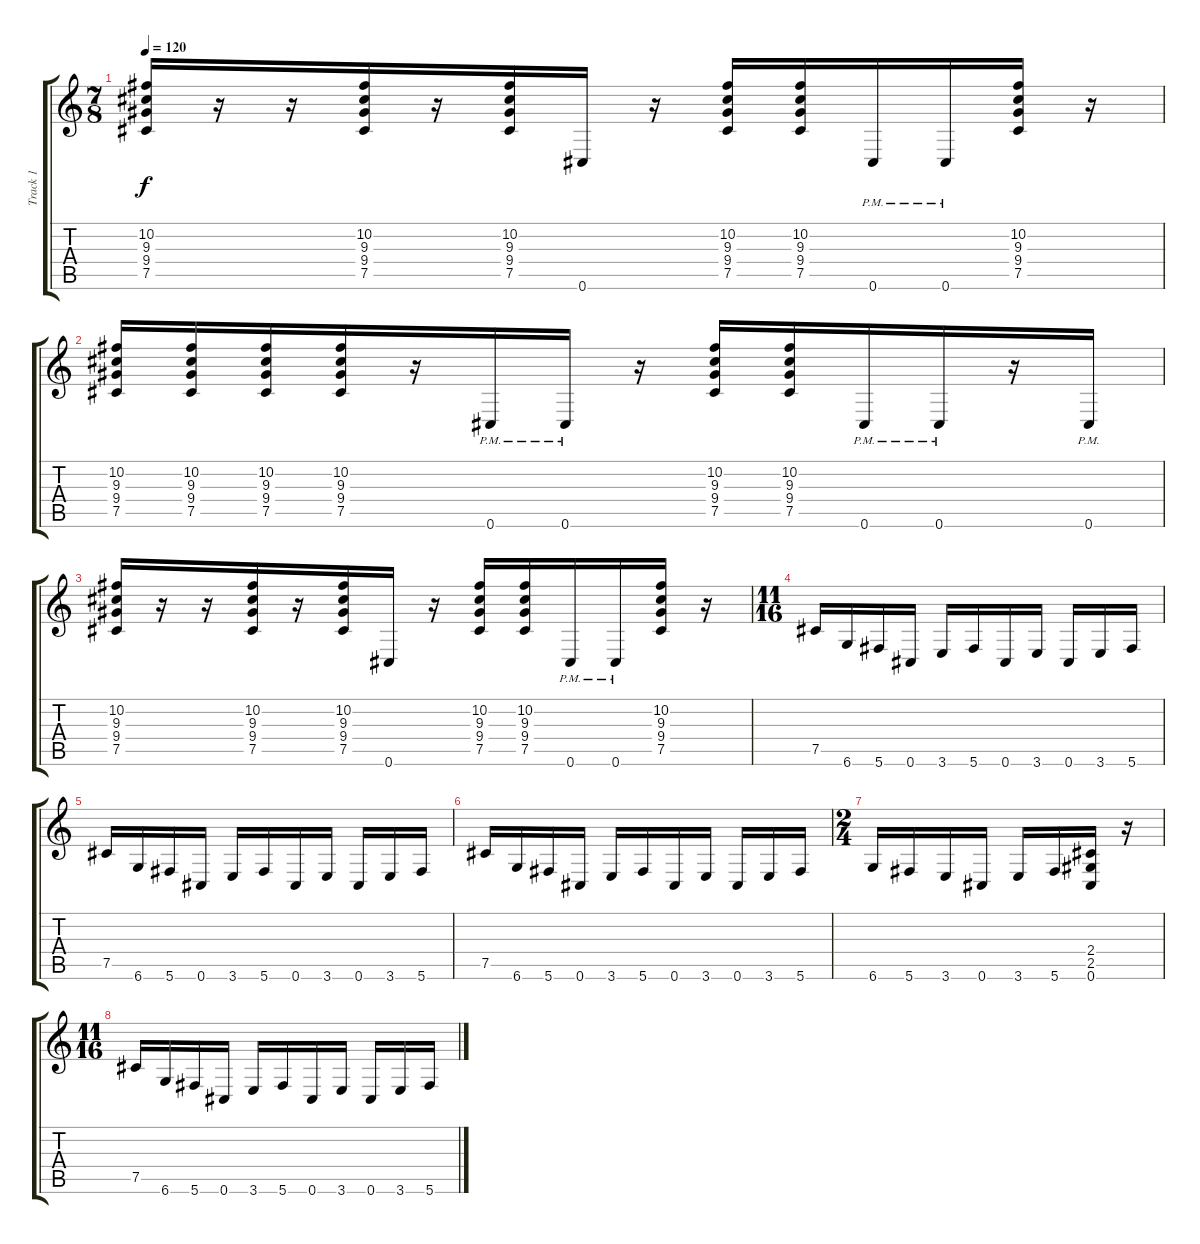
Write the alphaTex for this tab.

\track ("Track 1" "Track 1") {instrument distortionguitar}
\staff {score tabs}
\tuning (Db4 Ab3 E3 B2 Gb2 Db2) {hide}
\ts (7 8)
\tempo 120
\clef g2
\ks c
(10.2 9.3 9.4 7.5).16{dy f} r.16 r.16 (10.2 9.3 9.4 7.5).16 r.16 (10.2 9.3 9.4 7.5).16 0.6.16 r.16 (10.2 9.3 9.4 7.5).16 (10.2 9.3 9.4 7.5).16 0.6{pm}.16 0.6{pm}.16 (10.2 9.3 9.4 7.5).16 r.16 |
(10.2 9.3 9.4 7.5).16 (10.2 9.3 9.4 7.5).16 (10.2 9.3 9.4 7.5).16 (10.2 9.3 9.4 7.5).16 r.16 0.6{pm}.16 0.6{pm}.16 r.16 (10.2 9.3 9.4 7.5).16 (10.2 9.3 9.4 7.5).16 0.6{pm}.16 0.6{pm}.16 r.16 0.6{pm}.16 |
(10.2 9.3 9.4 7.5).16 r.16 r.16 (10.2 9.3 9.4 7.5).16 r.16 (10.2 9.3 9.4 7.5).16 0.6.16 r.16 (10.2 9.3 9.4 7.5).16 (10.2 9.3 9.4 7.5).16 0.6{pm}.16 0.6{pm}.16 (10.2 9.3 9.4 7.5).16 r.16 |
\ts (11 16)
7.5.16 6.6.16 5.6.16 0.6.16 3.6.16 5.6.16 0.6.16 3.6.16 0.6.16 3.6.16 5.6.16 |
7.5.16 6.6.16 5.6.16 0.6.16 3.6.16 5.6.16 0.6.16 3.6.16 0.6.16 3.6.16 5.6.16 |
7.5.16 6.6.16 5.6.16 0.6.16 3.6.16 5.6.16 0.6.16 3.6.16 0.6.16 3.6.16 5.6.16 |
\ts (2 4)
6.6.16 5.6.16 3.6.16 0.6.16 3.6.16 5.6.16 (2.4 2.5 0.6).16 r.16 |
\ts (11 16)
7.5.16 6.6.16 5.6.16 0.6.16 3.6.16 5.6.16 0.6.16 3.6.16 0.6.16 3.6.16 5.6.16
